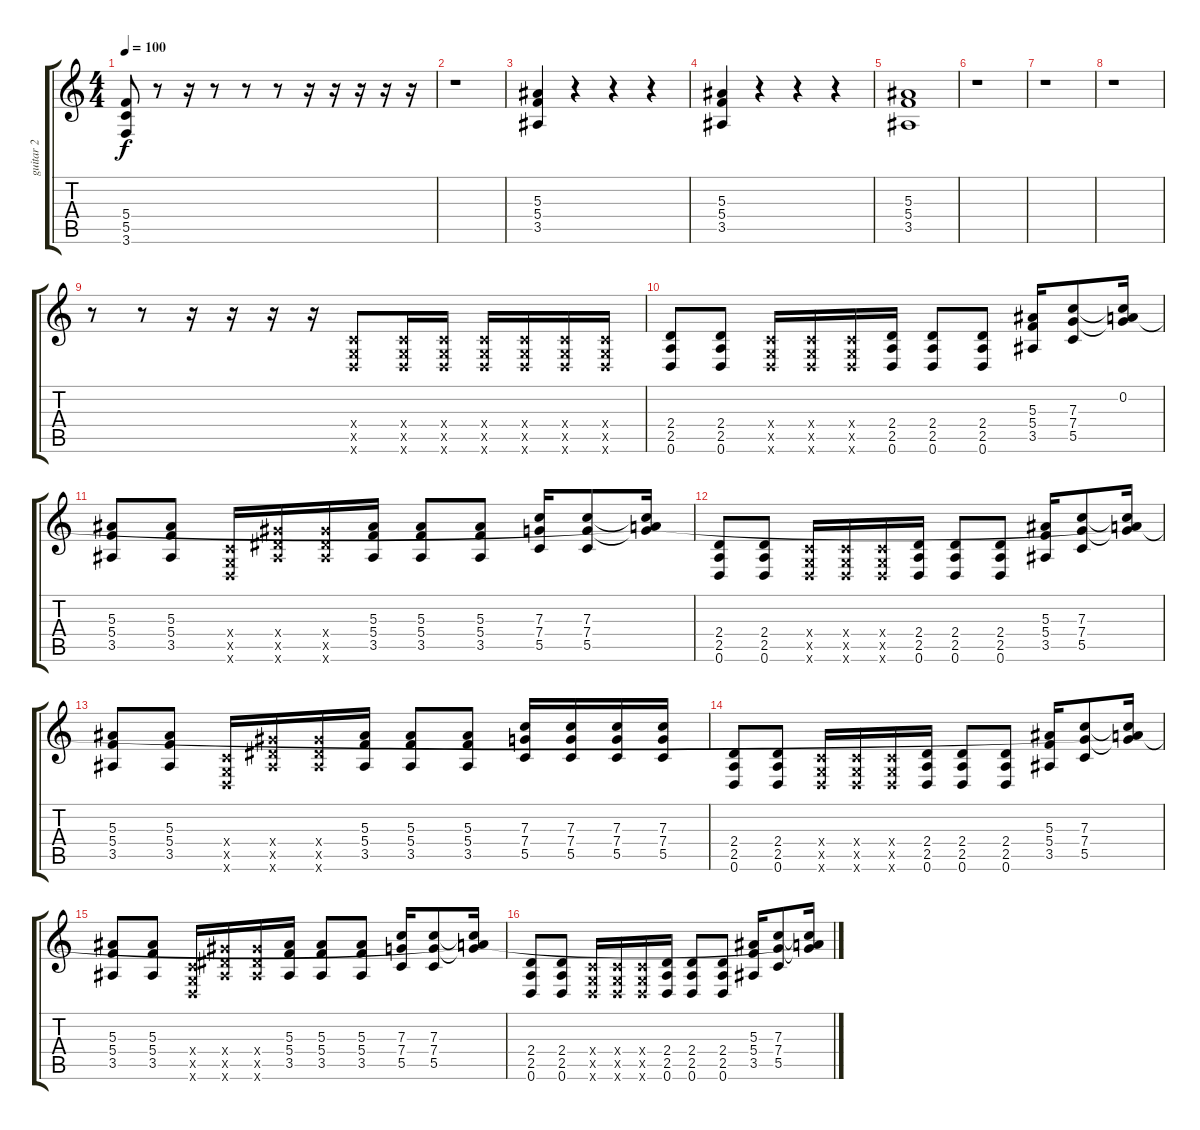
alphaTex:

\track ("guitar 2" "guitar 2") {instrument distortionguitar}
\staff {score tabs}
\tuning (D4 A3 F3 C3 G2 D2) {hide}
\ts (4 4)
\tempo 100
\clef g2
\ks c
(5.4 5.5 3.6).8{dy f} r.8 r.16 r.8 r.8 r.8 r.16 r.16 r.16 r.16 r.16 |
r.1 |
(5.3 5.4 3.5).4 r.4 r.4 r.4 |
(5.3 5.4 3.5).4 r.4 r.4 r.4 |
(5.3 5.4 3.5).1 |
r.1 |
r.1 |
r.1 |
r.8 r.8 r.16 r.16 r.16 r.16 (0.4{x} 0.5{x} 0.6{x}).8 (0.4{x} 0.5{x} 0.6{x}).16 (0.4{x} 0.5{x} 0.6{x}).16 (0.4{x} 0.5{x} 0.6{x}).16 (0.4{x} 0.5{x} 0.6{x}).16 (0.4{x} 0.5{x} 0.6{x}).16 (0.4{x} 0.5{x} 0.6{x}).16 |
(2.4 2.5 0.6).8 (2.4 2.5 0.6).8 (0.4{x} 0.5{x} 0.6{x}).16 (0.4{x} 0.5{x} 0.6{x}).16 (0.4{x} 0.5{x} 0.6{x}).16 (2.4 2.5 0.6).16 (2.4 2.5 0.6).8 (2.4 2.5 0.6).8 (5.3 5.4 3.5).16 (7.3 7.4 5.5).8 (0.2 7.3{t} 7.4{t}).16 |
(5.3 5.4 3.5).8 (5.3 5.4 3.5).8 (0.4{x} 0.5{x} 0.6{x}).16 (8.4{x} 8.5{x} 8.6{x}).16 (8.4{x} 8.5{x} 8.6{x}).16 (5.3 5.4 3.5).16 (5.3 5.4 3.5).8 (5.3 5.4 3.5).8 (7.3 7.4 5.5).16 (7.3 7.4 5.5).8 (0.2{t} 7.3{t} 7.4{t}).16 |
(2.4 2.5 0.6).8 (2.4 2.5 0.6).8 (0.4{x} 0.5{x} 0.6{x}).16 (0.4{x} 0.5{x} 0.6{x}).16 (0.4{x} 0.5{x} 0.6{x}).16 (2.4 2.5 0.6).16 (2.4 2.5 0.6).8 (2.4 2.5 0.6).8 (5.3 5.4 3.5).16 (7.3 7.4 5.5).8 (0.2{t} 7.3{t} 7.4{t}).16 |
(5.3 5.4 3.5).8 (5.3 5.4 3.5).8 (0.4{x} 0.5{x} 0.6{x}).16 (8.4{x} 8.5{x} 8.6{x}).16 (8.4{x} 8.5{x} 8.6{x}).16 (5.3 5.4 3.5).16 (5.3 5.4 3.5).8 (5.3 5.4 3.5).8 (7.3 7.4 5.5).16 (7.3 7.4 5.5).16 (7.3 7.4 5.5).16 (7.3 7.4 5.5).16 |
(2.4 2.5 0.6).8 (2.4 2.5 0.6).8 (0.4{x} 0.5{x} 0.6{x}).16 (0.4{x} 0.5{x} 0.6{x}).16 (0.4{x} 0.5{x} 0.6{x}).16 (2.4 2.5 0.6).16 (2.4 2.5 0.6).8 (2.4 2.5 0.6).8 (5.3 5.4 3.5).16 (7.3 7.4 5.5).8 (0.2{t} 7.3{t} 7.4{t}).16 |
(5.3 5.4 3.5).8 (5.3 5.4 3.5).8 (0.4{x} 0.5{x} 0.6{x}).16 (8.4{x} 8.5{x} 8.6{x}).16 (8.4{x} 8.5{x} 8.6{x}).16 (5.3 5.4 3.5).16 (5.3 5.4 3.5).8 (5.3 5.4 3.5).8 (7.3 7.4 5.5).16 (7.3 7.4 5.5).8 (0.2{t} 7.3{t} 7.4{t}).16 |
(2.4 2.5 0.6).8 (2.4 2.5 0.6).8 (0.4{x} 0.5{x} 0.6{x}).16 (0.4{x} 0.5{x} 0.6{x}).16 (0.4{x} 0.5{x} 0.6{x}).16 (2.4 2.5 0.6).16 (2.4 2.5 0.6).8 (2.4 2.5 0.6).8 (5.3 5.4 3.5).16 (7.3 7.4 5.5).8 (0.2{t} 7.3{t} 7.4{t}).16
